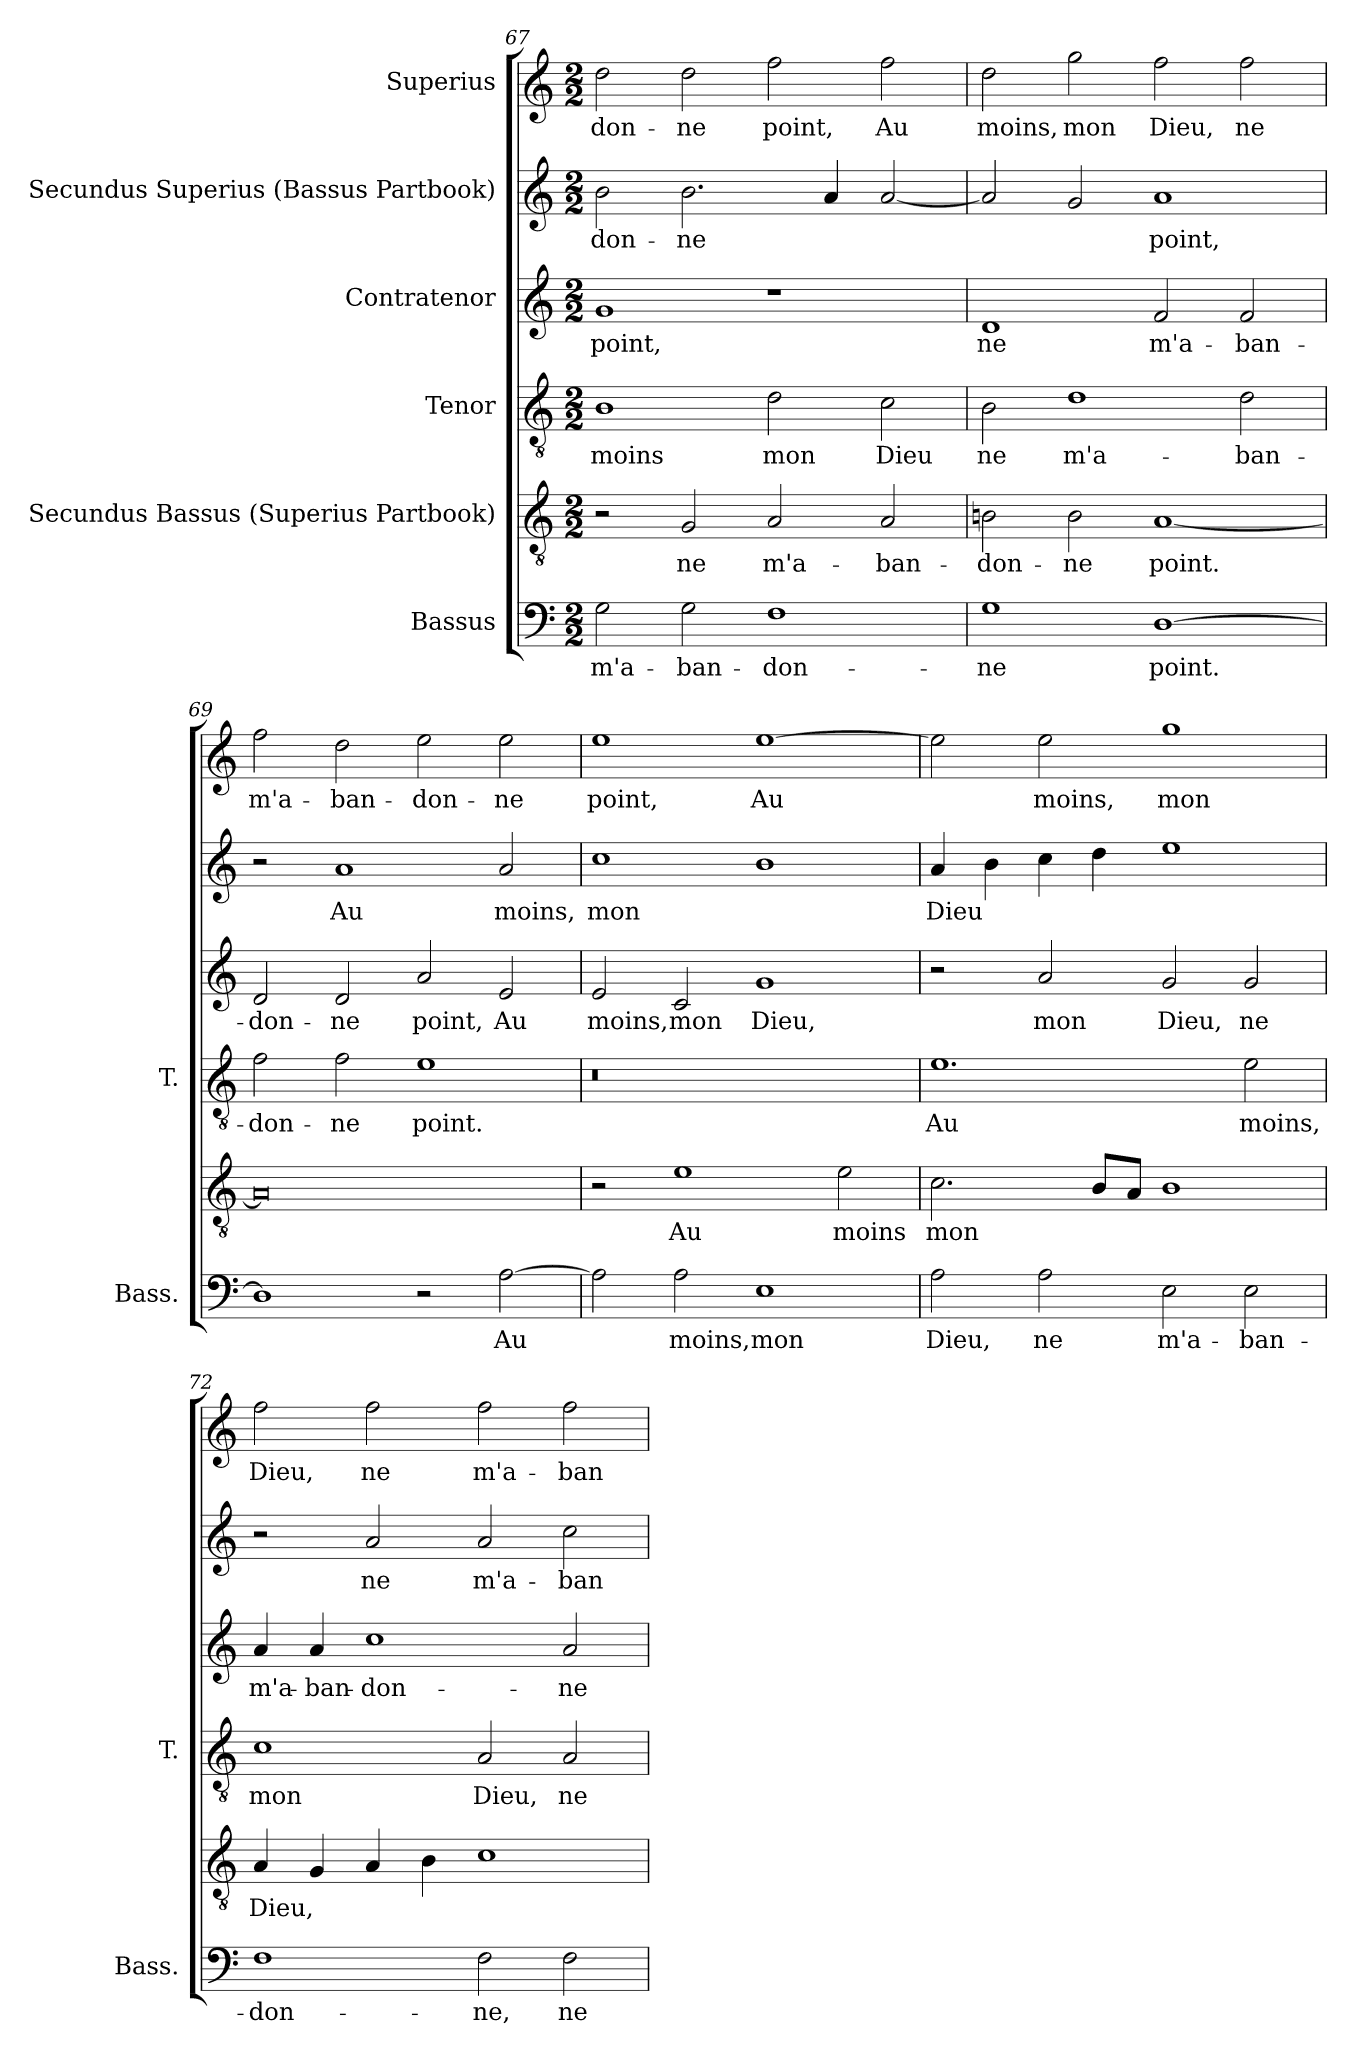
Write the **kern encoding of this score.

**kern	**text	**kern	**text	**kern	**text	**kern	**text	**kern	**text	**kern	**text
*part6	*part6	*part5	*part5	*part4	*part4	*part3	*part3	*part2	*part2	*part1	*part1
*staff6	*staff6	*staff5	*staff5	*staff4	*staff4	*staff3	*staff3	*staff2	*staff2	*staff1	*staff1
*I"Bassus	*	*I"Secundus Bassus (Superius Partbook)	*	*I"Tenor	*	*I"Contratenor	*	*I"Secundus Superius (Bassus Partbook)	*	*I"Superius	*
*I'Bass.	*	*	*	*I'T.	*	*	*	*	*	*	*
*clefF4	*	*clefGv2	*	*clefGv2	*	*clefG2	*	*clefG2	*	*clefG2	*
*	*	*ITrd7c12	*	*ITrd7c12	*	*	*	*	*	*	*
*k[]	*	*k[]	*	*k[]	*	*k[]	*	*k[]	*	*k[]	*
*C:	*	*C:	*	*C:	*	*C:	*	*C:	*	*C:	*
*M2/2	*	*M2/2	*	*M2/2	*	*M2/2	*	*M2/2	*	*M2/2	*
=67	=67	=67	=67	=67	=67	=67	=67	=67	=67	=67	=67
2G\	m'a-	2r	.	1BB\	moins	1g/	point,	2b\	-don-	2dd\	-don-
2G\	-ban-	2GG/	ne	.	.	.	.	2.b\	-ne	2dd\	-ne
1F\	-don-	2AA/	m'a-	2D\	mon	1r	.	.	.	2ff\	point,
.	.	.	.	.	.	.	.	4a/	.	.	.
.	.	2AA/	-ban-	2C\	Dieu	.	.	[2a/	.	2ff\	Au
=68	=68	=68	=68	=68	=68	=68	=68	=68	=68	=68	=68
1G\	-ne	2BBn\	-don-	2BB\	ne	1d/	ne	2a/]	.	2dd\	moins,
.	.	2BB\	-ne	1D\	m'a-	.	.	2g/	.	2gg\	mon
[1D\	point.	[1AA/	point.	.	.	2f/	m'a-	1a/	point,	2ff\	Dieu,
.	.	.	.	2D\	-ban-	2f/	-ban-	.	.	2ff\	ne
!!LO:LB:g=z
=69	=69	=69	=69	=69	=69	=69	=69	=69	=69	=69	=69
1D\]	.	0AA/]	.	2F\	-don-	2d/	-don-	2r	.	2ff\	m'a-
.	.	.	.	2F\	-ne	2d/	-ne	1a/	Au	2dd\	-ban-
2r	.	.	.	1E\	point.	2a/	point,	.	.	2ee\	-don-
[2A\	Au	.	.	.	.	2e/	Au	2a/	moins,	2ee\	-ne
=70	=70	=70	=70	=70	=70	=70	=70	=70	=70	=70	=70
!	!	!	!	!LO:N:vis=0	!	!	!	!	!	!	!
2A\]	.	2r	.	1r	.	2e/	moins,	1cc\	mon	1ee\	point,
2A\	moins,	1E\	Au	.	.	2c/	mon	.	.	.	.
1E\	mon	.	.	1ryy	.	1g/	Dieu,	1b\	.	[1ee\	Au
.	.	2E\	moins	.	.	.	.	.	.	.	.
=71	=71	=71	=71	=71	=71	=71	=71	=71	=71	=71	=71
2A\	Dieu,	2.C\	mon	1.E\	Au	2r	.	4a/	Dieu	2ee\]	.
.	.	.	.	.	.	.	.	4b\	.	.	.
2A\	ne	.	.	.	.	2a/	mon	4cc\	.	2ee\	moins,
.	.	8BB/L	.	.	.	.	.	4dd\	.	.	.
.	.	8AA/J	.	.	.	.	.	.	.	.	.
2E\	m'a-	1BB\	.	.	.	2g/	Dieu,	1ee\	.	1gg\	mon
2E\	-ban-	.	.	2E\	moins,	2g/	ne	.	.	.	.
=72	=72	=72	=72	=72	=72	=72	=72	=72	=72	=72	=72
1F\	-don-	4AA/	Dieu,	1C\	mon	4a/	m'a-	2r	.	2ff\	Dieu,
.	.	4GG/	.	.	.	4a/	-ban-	.	.	.	.
.	.	4AA/	.	.	.	1cc\	-don-	2a/	ne	2ff\	ne
.	.	4BB\	.	.	.	.	.	.	.	.	.
2F\	-ne,	1C\	.	2AA/	Dieu,	.	.	2a/	m'a-	2ff\	m'a-
2F\	ne	.	.	2AA/	ne	2a/	-ne	2cc\	-ban-	2ff\	-ban-
=	=	=	=	=	=	=	=	=	=	=	=
*-	*-	*-	*-	*-	*-	*-	*-	*-	*-	*-	*-
